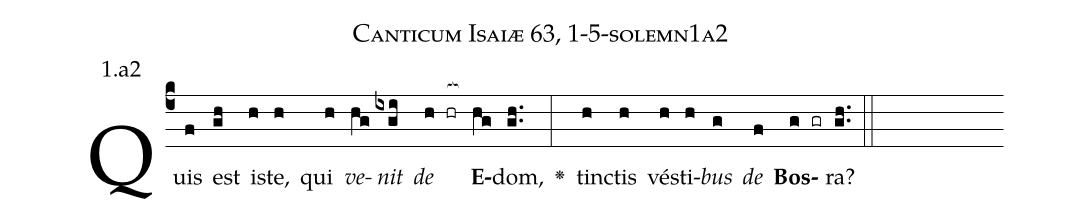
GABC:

name: Canticum Isaiæ 63, 1-5-solemn1a2;
annotation: 1.a2;
%%
(c4)Quis(f) est(gh) i(h)ste,(h) qui(h) <i>ve</i>(hg)<i>nit</i>(ixgi) <i>de</i>(h hr[ocb:1{]) <b>E</b>(hg[ocb:0}])dom,(gh..) <v>\greheightstar</v>(:) tin(h)ctis(h) vé(h)sti(h)<i>bus</i>(g) <i>de</i>(f) <b>Bos</b>(g gr)ra?(gh..) (::)


%E(h) u(h) o(g) u(f) a(g) e.(gh..) (::)
